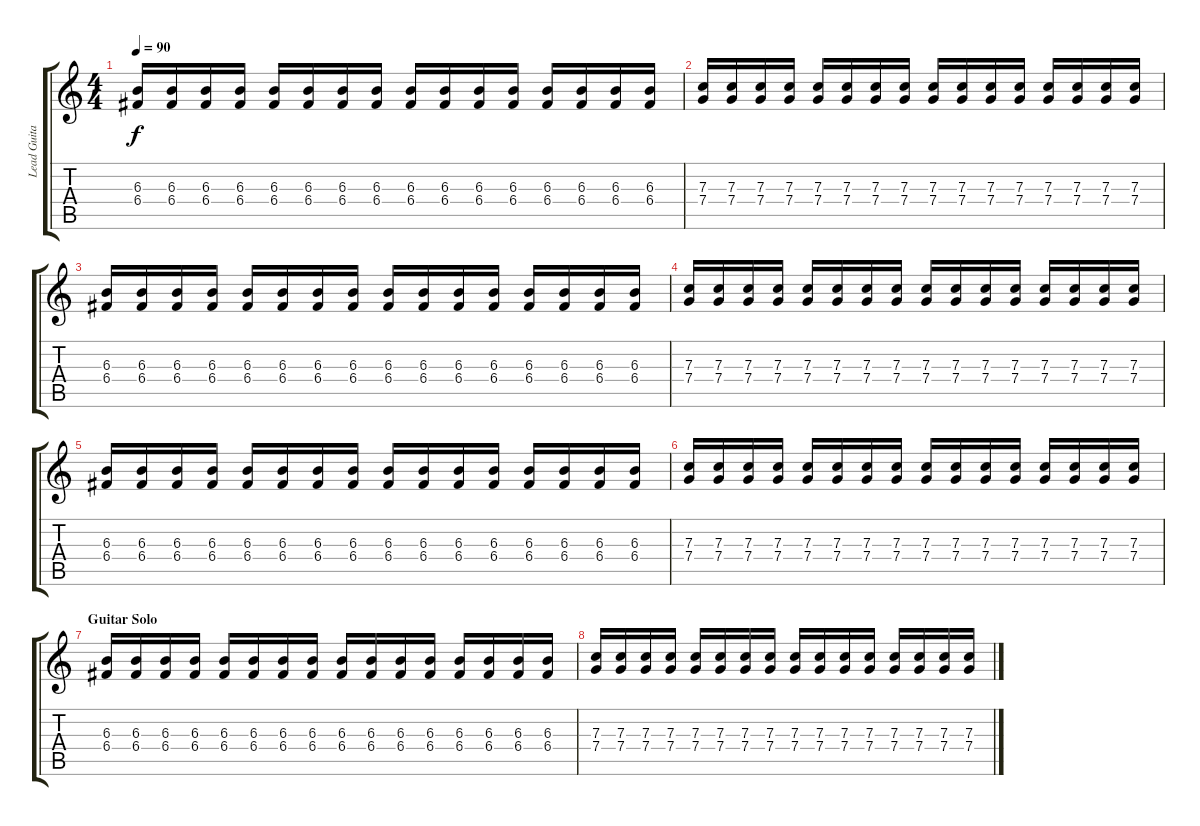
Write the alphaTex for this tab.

\track ("Lead Guitar 2" "Lead Guita") {instrument distortionguitar}
\staff {score tabs}
\tuning (D4 A3 F3 C3 G2 C2) {hide}
\ts (4 4)
\tempo 90
\clef g2
\ks c
(6.3 6.4).16{dy f} (6.3 6.4).16 (6.3 6.4).16 (6.3 6.4).16 (6.3 6.4).16 (6.3 6.4).16 (6.3 6.4).16 (6.3 6.4).16 (6.3 6.4).16 (6.3 6.4).16 (6.3 6.4).16 (6.3 6.4).16 (6.3 6.4).16 (6.3 6.4).16 (6.3 6.4).16 (6.3 6.4).16 |
(7.3 7.4).16 (7.3 7.4).16 (7.3 7.4).16 (7.3 7.4).16 (7.3 7.4).16 (7.3 7.4).16 (7.3 7.4).16 (7.3 7.4).16 (7.3 7.4).16 (7.3 7.4).16 (7.3 7.4).16 (7.3 7.4).16 (7.3 7.4).16 (7.3 7.4).16 (7.3 7.4).16 (7.3 7.4).16 |
(6.3 6.4).16 (6.3 6.4).16 (6.3 6.4).16 (6.3 6.4).16 (6.3 6.4).16 (6.3 6.4).16 (6.3 6.4).16 (6.3 6.4).16 (6.3 6.4).16 (6.3 6.4).16 (6.3 6.4).16 (6.3 6.4).16 (6.3 6.4).16 (6.3 6.4).16 (6.3 6.4).16 (6.3 6.4).16 |
(7.3 7.4).16 (7.3 7.4).16 (7.3 7.4).16 (7.3 7.4).16 (7.3 7.4).16 (7.3 7.4).16 (7.3 7.4).16 (7.3 7.4).16 (7.3 7.4).16 (7.3 7.4).16 (7.3 7.4).16 (7.3 7.4).16 (7.3 7.4).16 (7.3 7.4).16 (7.3 7.4).16 (7.3 7.4).16 |
(6.3 6.4).16 (6.3 6.4).16 (6.3 6.4).16 (6.3 6.4).16 (6.3 6.4).16 (6.3 6.4).16 (6.3 6.4).16 (6.3 6.4).16 (6.3 6.4).16 (6.3 6.4).16 (6.3 6.4).16 (6.3 6.4).16 (6.3 6.4).16 (6.3 6.4).16 (6.3 6.4).16 (6.3 6.4).16 |
(7.3 7.4).16 (7.3 7.4).16 (7.3 7.4).16 (7.3 7.4).16 (7.3 7.4).16 (7.3 7.4).16 (7.3 7.4).16 (7.3 7.4).16 (7.3 7.4).16 (7.3 7.4).16 (7.3 7.4).16 (7.3 7.4).16 (7.3 7.4).16 (7.3 7.4).16 (7.3 7.4).16 (7.3 7.4).16 |
\section ("" "Guitar Solo")
(6.3 6.4).16 (6.3 6.4).16 (6.3 6.4).16 (6.3 6.4).16 (6.3 6.4).16 (6.3 6.4).16 (6.3 6.4).16 (6.3 6.4).16 (6.3 6.4).16 (6.3 6.4).16 (6.3 6.4).16 (6.3 6.4).16 (6.3 6.4).16 (6.3 6.4).16 (6.3 6.4).16 (6.3 6.4).16 |
(7.3 7.4).16 (7.3 7.4).16 (7.3 7.4).16 (7.3 7.4).16 (7.3 7.4).16 (7.3 7.4).16 (7.3 7.4).16 (7.3 7.4).16 (7.3 7.4).16 (7.3 7.4).16 (7.3 7.4).16 (7.3 7.4).16 (7.3 7.4).16 (7.3 7.4).16 (7.3 7.4).16 (7.3 7.4).16
